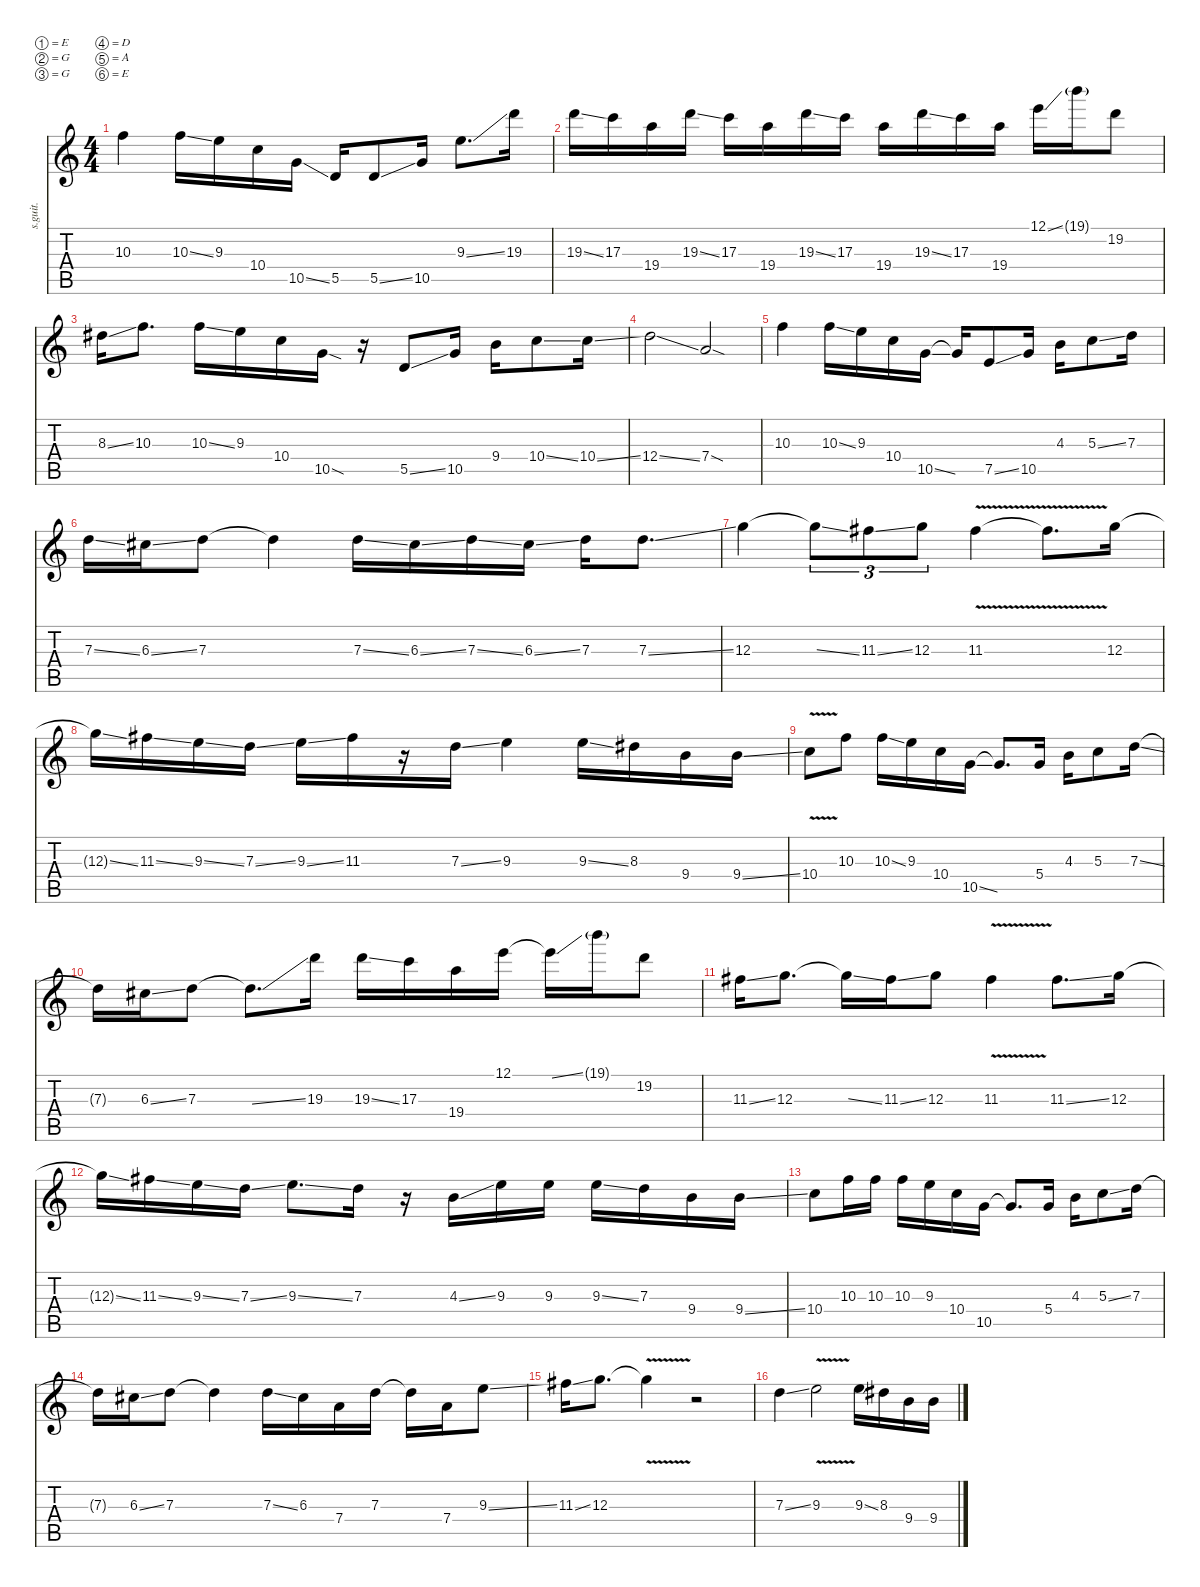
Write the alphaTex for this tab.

\defaultSystemsLayout 4
\hideDynamics
\bracketExtendMode nobrackets
\track ("Gary Rossington (Slide/Rhythm Guitar)" "s.guit.") {instrument overdrivenguitar}
\staff {score tabs}
\tuning (E4 G3 G3 D3 A2 E2)
\ts (4 4)
\tempo (60 hide)
\clef g2
\ks c
10.3.4{lyrics (0 "") lyrics (1 "") lyrics (2 "") lyrics (3 "") lyrics (4 "") dy f} 10.3{ss}.16{lyrics (0 "") lyrics (1 "") lyrics (2 "") lyrics (3 "") lyrics (4 "")} 9.3.16{lyrics (0 "") lyrics (1 "") lyrics (2 "") lyrics (3 "") lyrics (4 "")} 10.4.16{lyrics (0 "") lyrics (1 "") lyrics (2 "") lyrics (3 "") lyrics (4 "")} 10.5{ss}.16{lyrics (0 "") lyrics (1 "") lyrics (2 "") lyrics (3 "") lyrics (4 "")} 5.5.16{lyrics (0 "") lyrics (1 "") lyrics (2 "") lyrics (3 "") lyrics (4 "")} 5.5{ss}.8{lyrics (0 "") lyrics (1 "") lyrics (2 "") lyrics (3 "") lyrics (4 "")} 10.5.16{lyrics (0 "") lyrics (1 "") lyrics (2 "") lyrics (3 "") lyrics (4 "")} 9.3{ss}.8{d lyrics (0 "") lyrics (1 "") lyrics (2 "") lyrics (3 "") lyrics (4 "")} 19.3.16{lyrics (0 "") lyrics (1 "") lyrics (2 "") lyrics (3 "") lyrics (4 "")} |
19.3{ss}.16{lyrics (0 "") lyrics (1 "") lyrics (2 "") lyrics (3 "") lyrics (4 "")} 17.3.16{lyrics (0 "") lyrics (1 "") lyrics (2 "") lyrics (3 "") lyrics (4 "")} 19.4.16{lyrics (0 "") lyrics (1 "") lyrics (2 "") lyrics (3 "") lyrics (4 "")} 19.3{ss}.16{lyrics (0 "") lyrics (1 "") lyrics (2 "") lyrics (3 "") lyrics (4 "")} 17.3.16{lyrics (0 "") lyrics (1 "") lyrics (2 "") lyrics (3 "") lyrics (4 "")} 19.4.16{lyrics (0 "") lyrics (1 "") lyrics (2 "") lyrics (3 "") lyrics (4 "")} 19.3{ss}.16{lyrics (0 "") lyrics (1 "") lyrics (2 "") lyrics (3 "") lyrics (4 "")} 17.3.16{lyrics (0 "") lyrics (1 "") lyrics (2 "") lyrics (3 "") lyrics (4 "")} 19.4.16{lyrics (0 "") lyrics (1 "") lyrics (2 "") lyrics (3 "") lyrics (4 "")} 19.3{ss}.16{lyrics (0 "") lyrics (1 "") lyrics (2 "") lyrics (3 "") lyrics (4 "")} 17.3.16{lyrics (0 "") lyrics (1 "") lyrics (2 "") lyrics (3 "") lyrics (4 "")} 19.4.16{lyrics (0 "") lyrics (1 "") lyrics (2 "") lyrics (3 "") lyrics (4 "")} 12.1{ss}.16{lyrics (0 "") lyrics (1 "") lyrics (2 "") lyrics (3 "") lyrics (4 "")} 19.1{g}.16{lyrics (0 "") lyrics (1 "") lyrics (2 "") lyrics (3 "") lyrics (4 "")} 19.2.8{lyrics (0 "") lyrics (1 "") lyrics (2 "") lyrics (3 "") lyrics (4 "")} |
8.3{ss acc #}.16{lyrics (0 "") lyrics (1 "") lyrics (2 "") lyrics (3 "") lyrics (4 "")} 10.3.8{d lyrics (0 "") lyrics (1 "") lyrics (2 "") lyrics (3 "") lyrics (4 "")} 10.3{ss}.16{lyrics (0 "") lyrics (1 "") lyrics (2 "") lyrics (3 "") lyrics (4 "")} 9.3.16{lyrics (0 "") lyrics (1 "") lyrics (2 "") lyrics (3 "") lyrics (4 "")} 10.4.16{lyrics (0 "") lyrics (1 "") lyrics (2 "") lyrics (3 "") lyrics (4 "")} 10.5{sod}.16{lyrics (0 "") lyrics (1 "") lyrics (2 "") lyrics (3 "") lyrics (4 "")} r.16 5.5{ss}.8{lyrics (0 "") lyrics (1 "") lyrics (2 "") lyrics (3 "") lyrics (4 "")} 10.5.16{lyrics (0 "") lyrics (1 "") lyrics (2 "") lyrics (3 "") lyrics (4 "")} 9.4.16{lyrics (0 "") lyrics (1 "") lyrics (2 "") lyrics (3 "") lyrics (4 "")} 10.4{ss}.8{lyrics (0 "") lyrics (1 "") lyrics (2 "") lyrics (3 "") lyrics (4 "")} 10.4{ss}.16{lyrics (0 "") lyrics (1 "") lyrics (2 "") lyrics (3 "") lyrics (4 "")} |
12.4{ss}.2{lyrics (0 "") lyrics (1 "") lyrics (2 "") lyrics (3 "") lyrics (4 "")} 7.4{sod}.2{lyrics (0 "") lyrics (1 "") lyrics (2 "") lyrics (3 "") lyrics (4 "")} |
10.3.4{lyrics (0 "") lyrics (1 "") lyrics (2 "") lyrics (3 "") lyrics (4 "")} 10.3{ss}.16{lyrics (0 "") lyrics (1 "") lyrics (2 "") lyrics (3 "") lyrics (4 "")} 9.3.16{lyrics (0 "") lyrics (1 "") lyrics (2 "") lyrics (3 "") lyrics (4 "")} 10.4.16{lyrics (0 "") lyrics (1 "") lyrics (2 "") lyrics (3 "") lyrics (4 "")} 10.5{ss}.16{lyrics (0 "") lyrics (1 "") lyrics (2 "") lyrics (3 "") lyrics (4 "")} 10.5{t}.16{lyrics (0 "") lyrics (1 "") lyrics (2 "") lyrics (3 "") lyrics (4 "")} 7.5{ss}.8{lyrics (0 "") lyrics (1 "") lyrics (2 "") lyrics (3 "") lyrics (4 "")} 10.5.16{lyrics (0 "") lyrics (1 "") lyrics (2 "") lyrics (3 "") lyrics (4 "")} 4.3.16{lyrics (0 "") lyrics (1 "") lyrics (2 "") lyrics (3 "") lyrics (4 "")} 5.3{ss}.8{lyrics (0 "") lyrics (1 "") lyrics (2 "") lyrics (3 "") lyrics (4 "")} 7.3.16{lyrics (0 "") lyrics (1 "") lyrics (2 "") lyrics (3 "") lyrics (4 "")} |
7.3{ss}.16{lyrics (0 "") lyrics (1 "") lyrics (2 "") lyrics (3 "") lyrics (4 "")} 6.3{ss acc #}.16{lyrics (0 "") lyrics (1 "") lyrics (2 "") lyrics (3 "") lyrics (4 "")} 7.3.8{lyrics (0 "") lyrics (1 "") lyrics (2 "") lyrics (3 "") lyrics (4 "")} 7.3{t}.4{lyrics (0 "") lyrics (1 "") lyrics (2 "") lyrics (3 "") lyrics (4 "")} 7.3{ss}.16{lyrics (0 "") lyrics (1 "") lyrics (2 "") lyrics (3 "") lyrics (4 "")} 6.3{ss acc #}.16{lyrics (0 "") lyrics (1 "") lyrics (2 "") lyrics (3 "") lyrics (4 "")} 7.3{ss}.16{lyrics (0 "") lyrics (1 "") lyrics (2 "") lyrics (3 "") lyrics (4 "")} 6.3{ss acc #}.16{lyrics (0 "") lyrics (1 "") lyrics (2 "") lyrics (3 "") lyrics (4 "")} 7.3.16{lyrics (0 "") lyrics (1 "") lyrics (2 "") lyrics (3 "") lyrics (4 "")} 7.3{ss}.8{d lyrics (0 "") lyrics (1 "") lyrics (2 "") lyrics (3 "") lyrics (4 "")} |
12.3.4{lyrics (0 "") lyrics (1 "") lyrics (2 "") lyrics (3 "") lyrics (4 "")} 12.3{ss t}.8{tu (3 2) lyrics (0 "") lyrics (1 "") lyrics (2 "") lyrics (3 "") lyrics (4 "")} 11.3{ss acc #}.8{tu (3 2) lyrics (0 "") lyrics (1 "") lyrics (2 "") lyrics (3 "") lyrics (4 "")} 12.3.8{tu (3 2) lyrics (0 "") lyrics (1 "") lyrics (2 "") lyrics (3 "") lyrics (4 "")} 11.3{v acc #}.4{lyrics (0 "") lyrics (1 "") lyrics (2 "") lyrics (3 "") lyrics (4 "")} 11.3{t acc #}.8{d lyrics (0 "") lyrics (1 "") lyrics (2 "") lyrics (3 "") lyrics (4 "")} 12.3.16{lyrics (0 "") lyrics (1 "") lyrics (2 "") lyrics (3 "") lyrics (4 "")} |
12.3{ss t}.16{lyrics (0 "") lyrics (1 "") lyrics (2 "") lyrics (3 "") lyrics (4 "")} 11.3{ss acc #}.16{lyrics (0 "") lyrics (1 "") lyrics (2 "") lyrics (3 "") lyrics (4 "")} 9.3{ss}.16{lyrics (0 "") lyrics (1 "") lyrics (2 "") lyrics (3 "") lyrics (4 "")} 7.3{ss}.16{lyrics (0 "") lyrics (1 "") lyrics (2 "") lyrics (3 "") lyrics (4 "")} 9.3{ss}.16{lyrics (0 "") lyrics (1 "") lyrics (2 "") lyrics (3 "") lyrics (4 "")} 11.3{acc #}.16{lyrics (0 "") lyrics (1 "") lyrics (2 "") lyrics (3 "") lyrics (4 "")} r.16 7.3{ss}.16{lyrics (0 "") lyrics (1 "") lyrics (2 "") lyrics (3 "") lyrics (4 "")} 9.3.4{lyrics (0 "") lyrics (1 "") lyrics (2 "") lyrics (3 "") lyrics (4 "")} 9.3{ss}.16{lyrics (0 "") lyrics (1 "") lyrics (2 "") lyrics (3 "") lyrics (4 "")} 8.3{acc #}.16{lyrics (0 "") lyrics (1 "") lyrics (2 "") lyrics (3 "") lyrics (4 "")} 9.4.16{lyrics (0 "") lyrics (1 "") lyrics (2 "") lyrics (3 "") lyrics (4 "")} 9.4{ss}.16{lyrics (0 "") lyrics (1 "") lyrics (2 "") lyrics (3 "") lyrics (4 "")} |
10.4{v}.8{lyrics (0 "") lyrics (1 "") lyrics (2 "") lyrics (3 "") lyrics (4 "")} 10.3.8{lyrics (0 "") lyrics (1 "") lyrics (2 "") lyrics (3 "") lyrics (4 "")} 10.3{ss}.16{lyrics (0 "") lyrics (1 "") lyrics (2 "") lyrics (3 "") lyrics (4 "")} 9.3.16{lyrics (0 "") lyrics (1 "") lyrics (2 "") lyrics (3 "") lyrics (4 "")} 10.4.16{lyrics (0 "") lyrics (1 "") lyrics (2 "") lyrics (3 "") lyrics (4 "")} 10.5{ss}.16{lyrics (0 "") lyrics (1 "") lyrics (2 "") lyrics (3 "") lyrics (4 "")} 10.5{t}.8{d lyrics (0 "") lyrics (1 "") lyrics (2 "") lyrics (3 "") lyrics (4 "")} 5.4.16{lyrics (0 "") lyrics (1 "") lyrics (2 "") lyrics (3 "") lyrics (4 "")} 4.3.16{lyrics (0 "") lyrics (1 "") lyrics (2 "") lyrics (3 "") lyrics (4 "")} 5.3.8{lyrics (0 "") lyrics (1 "") lyrics (2 "") lyrics (3 "") lyrics (4 "")} 7.3{ss}.16{lyrics (0 "") lyrics (1 "") lyrics (2 "") lyrics (3 "") lyrics (4 "")} |
7.3{t}.16{lyrics (0 "") lyrics (1 "") lyrics (2 "") lyrics (3 "") lyrics (4 "")} 6.3{ss acc #}.16{lyrics (0 "") lyrics (1 "") lyrics (2 "") lyrics (3 "") lyrics (4 "")} 7.3.8{lyrics (0 "") lyrics (1 "") lyrics (2 "") lyrics (3 "") lyrics (4 "")} 7.3{ss t}.8{d lyrics (0 "") lyrics (1 "") lyrics (2 "") lyrics (3 "") lyrics (4 "")} 19.3.16{lyrics (0 "") lyrics (1 "") lyrics (2 "") lyrics (3 "") lyrics (4 "")} 19.3{ss}.16{lyrics (0 "") lyrics (1 "") lyrics (2 "") lyrics (3 "") lyrics (4 "")} 17.3.16{lyrics (0 "") lyrics (1 "") lyrics (2 "") lyrics (3 "") lyrics (4 "")} 19.4.16{lyrics (0 "") lyrics (1 "") lyrics (2 "") lyrics (3 "") lyrics (4 "")} 12.1.16{lyrics (0 "") lyrics (1 "") lyrics (2 "") lyrics (3 "") lyrics (4 "")} 12.1{ss t}.16{lyrics (0 "") lyrics (1 "") lyrics (2 "") lyrics (3 "") lyrics (4 "")} 19.1{g}.16{lyrics (0 "") lyrics (1 "") lyrics (2 "") lyrics (3 "") lyrics (4 "")} 19.2.8{lyrics (0 "") lyrics (1 "") lyrics (2 "") lyrics (3 "") lyrics (4 "")} |
11.3{ss acc #}.16{lyrics (0 "") lyrics (1 "") lyrics (2 "") lyrics (3 "") lyrics (4 "")} 12.3.8{d lyrics (0 "") lyrics (1 "") lyrics (2 "") lyrics (3 "") lyrics (4 "")} 12.3{ss t}.16{lyrics (0 "") lyrics (1 "") lyrics (2 "") lyrics (3 "") lyrics (4 "")} 11.3{ss acc #}.16{lyrics (0 "") lyrics (1 "") lyrics (2 "") lyrics (3 "") lyrics (4 "")} 12.3.8{lyrics (0 "") lyrics (1 "") lyrics (2 "") lyrics (3 "") lyrics (4 "")} 11.3{v acc #}.4{lyrics (0 "") lyrics (1 "") lyrics (2 "") lyrics (3 "") lyrics (4 "")} 11.3{ss acc #}.8{d lyrics (0 "") lyrics (1 "") lyrics (2 "") lyrics (3 "") lyrics (4 "")} 12.3.16{lyrics (0 "") lyrics (1 "") lyrics (2 "") lyrics (3 "") lyrics (4 "")} |
12.3{ss t}.16{lyrics (0 "") lyrics (1 "") lyrics (2 "") lyrics (3 "") lyrics (4 "")} 11.3{ss acc #}.16{lyrics (0 "") lyrics (1 "") lyrics (2 "") lyrics (3 "") lyrics (4 "")} 9.3{ss}.16{lyrics (0 "") lyrics (1 "") lyrics (2 "") lyrics (3 "") lyrics (4 "")} 7.3{ss}.16{lyrics (0 "") lyrics (1 "") lyrics (2 "") lyrics (3 "") lyrics (4 "")} 9.3{ss}.8{d lyrics (0 "") lyrics (1 "") lyrics (2 "") lyrics (3 "") lyrics (4 "")} 7.3.16{lyrics (0 "") lyrics (1 "") lyrics (2 "") lyrics (3 "") lyrics (4 "")} r.16 4.3{ss}.16{lyrics (0 "") lyrics (1 "") lyrics (2 "") lyrics (3 "") lyrics (4 "")} 9.3.16{lyrics (0 "") lyrics (1 "") lyrics (2 "") lyrics (3 "") lyrics (4 "")} 9.3.16{lyrics (0 "") lyrics (1 "") lyrics (2 "") lyrics (3 "") lyrics (4 "")} 9.3{ss}.16{lyrics (0 "") lyrics (1 "") lyrics (2 "") lyrics (3 "") lyrics (4 "")} 7.3.16{lyrics (0 "") lyrics (1 "") lyrics (2 "") lyrics (3 "") lyrics (4 "")} 9.4.16{lyrics (0 "") lyrics (1 "") lyrics (2 "") lyrics (3 "") lyrics (4 "")} 9.4{ss}.16{lyrics (0 "") lyrics (1 "") lyrics (2 "") lyrics (3 "") lyrics (4 "")} |
10.4.8{lyrics (0 "") lyrics (1 "") lyrics (2 "") lyrics (3 "") lyrics (4 "")} 10.3.16{lyrics (0 "") lyrics (1 "") lyrics (2 "") lyrics (3 "") lyrics (4 "")} 10.3.16{lyrics (0 "") lyrics (1 "") lyrics (2 "") lyrics (3 "") lyrics (4 "")} 10.3.16{lyrics (0 "") lyrics (1 "") lyrics (2 "") lyrics (3 "") lyrics (4 "")} 9.3.16{lyrics (0 "") lyrics (1 "") lyrics (2 "") lyrics (3 "") lyrics (4 "")} 10.4.16{lyrics (0 "") lyrics (1 "") lyrics (2 "") lyrics (3 "") lyrics (4 "")} 10.5.16{lyrics (0 "") lyrics (1 "") lyrics (2 "") lyrics (3 "") lyrics (4 "")} 10.5{t}.8{d lyrics (0 "") lyrics (1 "") lyrics (2 "") lyrics (3 "") lyrics (4 "")} 5.4.16{lyrics (0 "") lyrics (1 "") lyrics (2 "") lyrics (3 "") lyrics (4 "")} 4.3.16{lyrics (0 "") lyrics (1 "") lyrics (2 "") lyrics (3 "") lyrics (4 "")} 5.3{ss}.8{lyrics (0 "") lyrics (1 "") lyrics (2 "") lyrics (3 "") lyrics (4 "")} 7.3.16{lyrics (0 "") lyrics (1 "") lyrics (2 "") lyrics (3 "") lyrics (4 "")} |
7.3{t}.16{lyrics (0 "") lyrics (1 "") lyrics (2 "") lyrics (3 "") lyrics (4 "")} 6.3{ss acc #}.16{lyrics (0 "") lyrics (1 "") lyrics (2 "") lyrics (3 "") lyrics (4 "")} 7.3.8{lyrics (0 "") lyrics (1 "") lyrics (2 "") lyrics (3 "") lyrics (4 "")} 7.3{t}.4{lyrics (0 "") lyrics (1 "") lyrics (2 "") lyrics (3 "") lyrics (4 "")} 7.3{ss}.16{lyrics (0 "") lyrics (1 "") lyrics (2 "") lyrics (3 "") lyrics (4 "")} 6.3{acc #}.16{lyrics (0 "") lyrics (1 "") lyrics (2 "") lyrics (3 "") lyrics (4 "")} 7.4.16{lyrics (0 "") lyrics (1 "") lyrics (2 "") lyrics (3 "") lyrics (4 "")} 7.3.16{lyrics (0 "") lyrics (1 "") lyrics (2 "") lyrics (3 "") lyrics (4 "")} 7.3{t}.16{lyrics (0 "") lyrics (1 "") lyrics (2 "") lyrics (3 "") lyrics (4 "")} 7.4.16{lyrics (0 "") lyrics (1 "") lyrics (2 "") lyrics (3 "") lyrics (4 "")} 9.3{ss}.8{lyrics (0 "") lyrics (1 "") lyrics (2 "") lyrics (3 "") lyrics (4 "")} |
11.3{ss acc #}.16{lyrics (0 "") lyrics (1 "") lyrics (2 "") lyrics (3 "") lyrics (4 "")} 12.3.8{d lyrics (0 "") lyrics (1 "") lyrics (2 "") lyrics (3 "") lyrics (4 "")} 12.3{v t}.4{lyrics (0 "") lyrics (1 "") lyrics (2 "") lyrics (3 "") lyrics (4 "")} r.2 |
7.3{ss}.4{lyrics (0 "") lyrics (1 "") lyrics (2 "") lyrics (3 "") lyrics (4 "")} 9.3{v}.2{lyrics (0 "") lyrics (1 "") lyrics (2 "") lyrics (3 "") lyrics (4 "")} 9.3{ss}.16{lyrics (0 "") lyrics (1 "") lyrics (2 "") lyrics (3 "") lyrics (4 "")} 8.3{acc #}.16{lyrics (0 "") lyrics (1 "") lyrics (2 "") lyrics (3 "") lyrics (4 "")} 9.4.16{lyrics (0 "") lyrics (1 "") lyrics (2 "") lyrics (3 "") lyrics (4 "")} 9.4.16{lyrics (0 "") lyrics (1 "") lyrics (2 "") lyrics (3 "") lyrics (4 "")}
